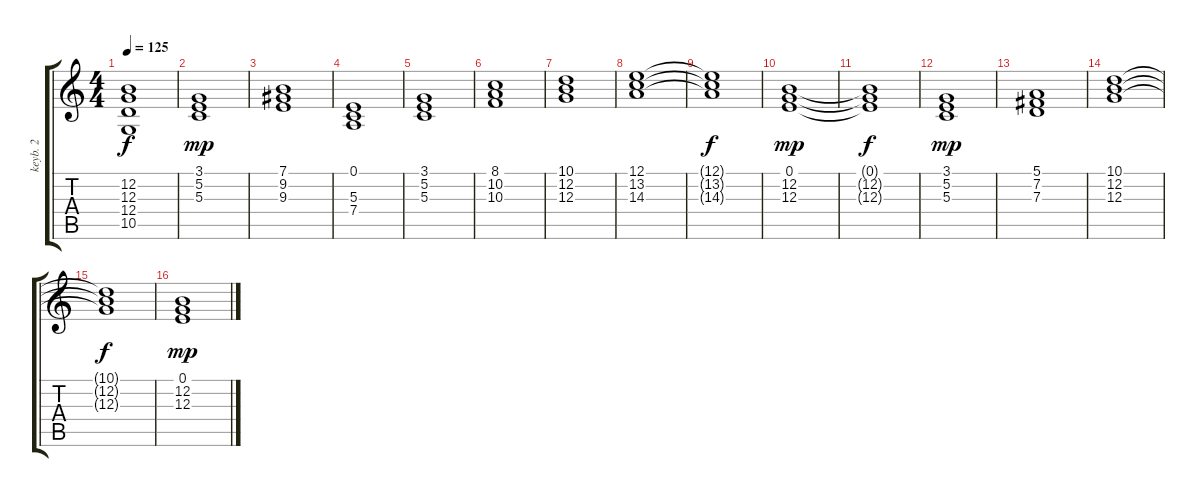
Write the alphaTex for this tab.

\track ("keyb. 2" "keyb. 2") {instrument stringensemble1}
\staff {score tabs}
\tuning (E4 B3 G3 D3 A2 E2) {hide}
\ts (4 4)
\tempo 125
\clef g2
\ks c
(12.2{t} 12.3{t} 12.4{t} 10.5{t}).1{dy f} |
(3.1 5.2 5.3).1{dy mp} |
(7.1 9.2 9.3).1 |
(0.1 5.3 7.4).1 |
(3.1 5.2 5.3).1 |
(8.1 10.2 10.3).1 |
(10.1 12.2 12.3).1 |
(12.1 13.2 14.3).1 |
(12.1{t} 13.2{t} 14.3{t}).1{dy f} |
(0.1 12.2 12.3).1{dy mp} |
(0.1{t} 12.2{t} 12.3{t}).1{dy f} |
(3.1 5.2 5.3).1{dy mp} |
(5.1 7.2 7.3).1 |
(10.1 12.2 12.3).1 |
(10.1{t} 12.2{t} 12.3{t}).1{dy f} |
(0.1 12.2 12.3).1{dy mp}
